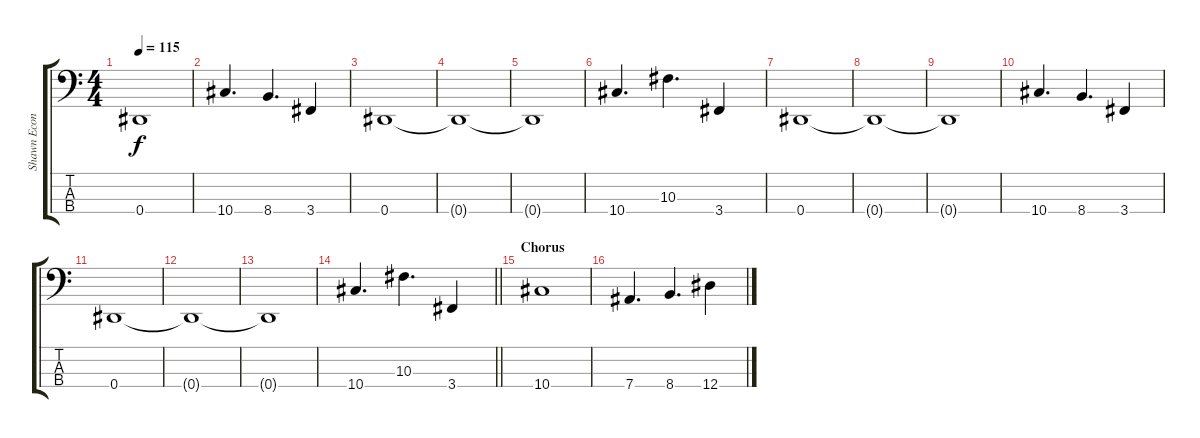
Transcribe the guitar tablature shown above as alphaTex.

\track ("Shawn Economaki" "Shawn Econ") {instrument electricbasspick}
\staff {score tabs}
\tuning (Gb2 Db2 Ab1 Eb1) {hide}
\ts (4 4)
\tempo 115
\clef f4
\ks c
0.4{t}.1{dy f} |
10.4.4{d} 8.4.4{d} 3.4.4 |
0.4.1 |
0.4{t}.1 |
0.4{t}.1 |
10.4.4{d} 10.3.4{d} 3.4.4 |
0.4.1 |
0.4{t}.1 |
0.4{t}.1 |
10.4.4{d} 8.4.4{d} 3.4.4 |
0.4.1 |
0.4{t}.1 |
0.4{t}.1 |
\barLineRight lightlight
10.4.4{d} 10.3.4{d} 3.4.4 |
\section ("" "Chorus")
10.4.1 |
7.4.4{d} 8.4.4{d} 12.4.4
